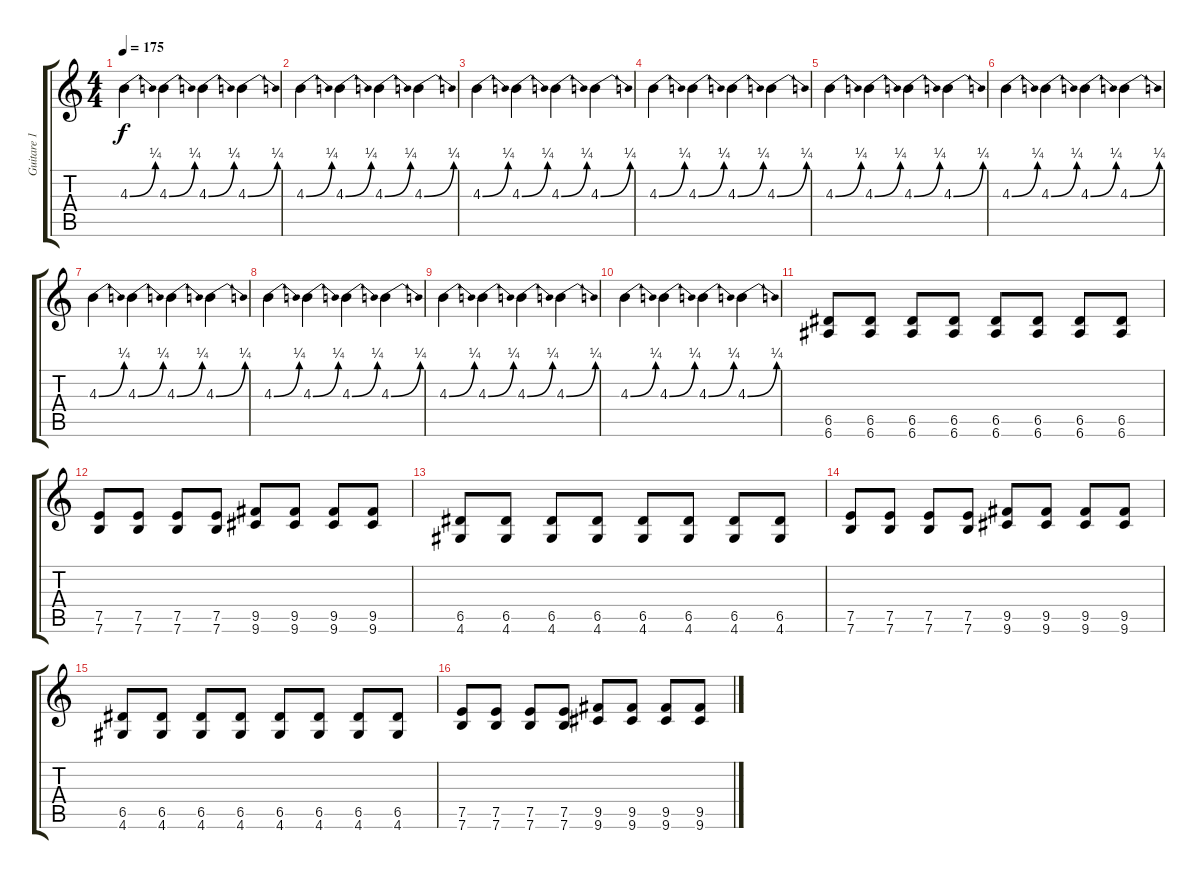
\track ("Guitare 1" "Guitare 1") {instrument distortionguitar}
\staff {score tabs}
\tuning (E4 B3 G3 D3 A2 E2) {hide}
\ts (4 4)
\tempo 175
\clef g2
\ks c
4.3{be (bend 0 0 60 1)}.4{dy f volume 8 instrument overdrivenguitar} 4.3{be (bend 0 0 60 1)}.4 4.3{be (bend 0 0 60 1)}.4 4.3{be (bend 0 0 60 1)}.4 |
4.3{be (bend 0 0 60 1)}.4{volume 8 instrument overdrivenguitar} 4.3{be (bend 0 0 60 1)}.4 4.3{be (bend 0 0 60 1)}.4 4.3{be (bend 0 0 60 1)}.4 |
4.3{be (bend 0 0 60 1)}.4{volume 8 instrument overdrivenguitar} 4.3{be (bend 0 0 60 1)}.4 4.3{be (bend 0 0 60 1)}.4 4.3{be (bend 0 0 60 1)}.4 |
4.3{be (bend 0 0 60 1)}.4{volume 8 instrument overdrivenguitar} 4.3{be (bend 0 0 60 1)}.4 4.3{be (bend 0 0 60 1)}.4 4.3{be (bend 0 0 60 1)}.4 |
4.3{be (bend 0 0 60 1)}.4{volume 8 instrument overdrivenguitar} 4.3{be (bend 0 0 60 1)}.4 4.3{be (bend 0 0 60 1)}.4 4.3{be (bend 0 0 60 1)}.4 |
4.3{be (bend 0 0 60 1)}.4{volume 8 instrument overdrivenguitar} 4.3{be (bend 0 0 60 1)}.4 4.3{be (bend 0 0 60 1)}.4 4.3{be (bend 0 0 60 1)}.4 |
4.3{be (bend 0 0 60 1)}.4{volume 8 instrument overdrivenguitar} 4.3{be (bend 0 0 60 1)}.4 4.3{be (bend 0 0 60 1)}.4 4.3{be (bend 0 0 60 1)}.4 |
4.3{be (bend 0 0 60 1)}.4{volume 8 instrument overdrivenguitar} 4.3{be (bend 0 0 60 1)}.4 4.3{be (bend 0 0 60 1)}.4 4.3{be (bend 0 0 60 1)}.4 |
4.3{be (bend 0 0 60 1)}.4{volume 8 instrument overdrivenguitar} 4.3{be (bend 0 0 60 1)}.4 4.3{be (bend 0 0 60 1)}.4 4.3{be (bend 0 0 60 1)}.4 |
4.3{be (bend 0 0 60 1)}.4{volume 8 instrument overdrivenguitar} 4.3{be (bend 0 0 60 1)}.4 4.3{be (bend 0 0 60 1)}.4 4.3{be (bend 0 0 60 1)}.4 |
(6.5 6.6).8{volume 12 instrument distortionguitar} (6.5 6.6).8 (6.5 6.6).8 (6.5 6.6).8 (6.5 6.6).8 (6.5 6.6).8 (6.5 6.6).8 (6.5 6.6).8 |
(7.5 7.6).8 (7.5 7.6).8 (7.5 7.6).8 (7.5 7.6).8 (9.5 9.6).8 (9.5 9.6).8 (9.5 9.6).8 (9.5 9.6).8 |
(6.5 4.6).8 (6.5 4.6).8 (6.5 4.6).8 (6.5 4.6).8 (6.5 4.6).8 (6.5 4.6).8 (6.5 4.6).8 (6.5 4.6).8 |
(7.5 7.6).8 (7.5 7.6).8 (7.5 7.6).8 (7.5 7.6).8 (9.5 9.6).8 (9.5 9.6).8 (9.5 9.6).8 (9.5 9.6).8 |
(6.5 4.6).8 (6.5 4.6).8 (6.5 4.6).8 (6.5 4.6).8 (6.5 4.6).8 (6.5 4.6).8 (6.5 4.6).8 (6.5 4.6).8 |
(7.5 7.6).8 (7.5 7.6).8 (7.5 7.6).8 (7.5 7.6).8 (9.5 9.6).8 (9.5 9.6).8 (9.5 9.6).8 (9.5 9.6).8
